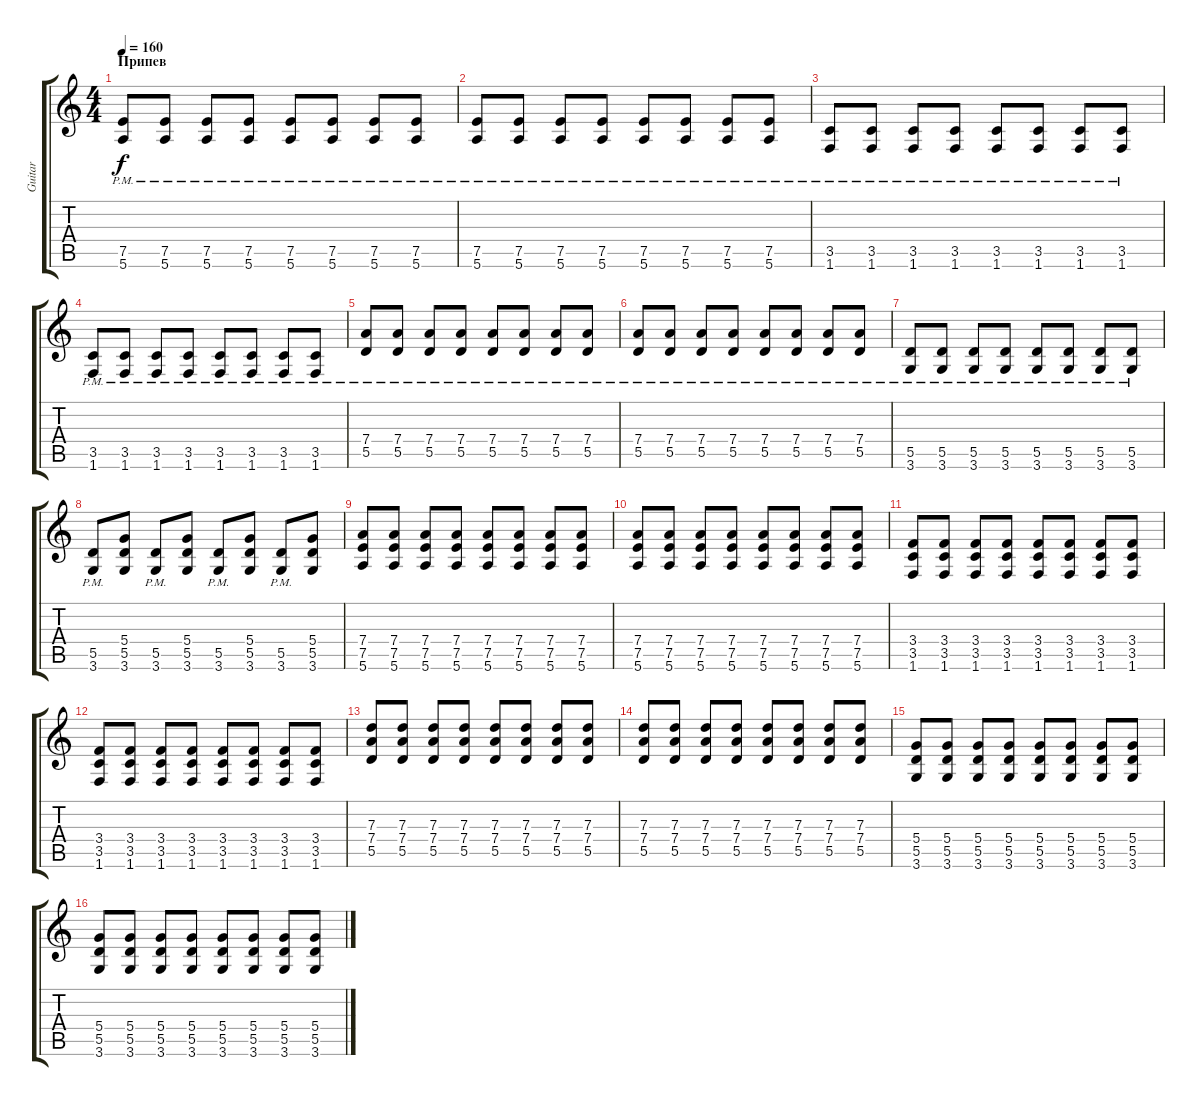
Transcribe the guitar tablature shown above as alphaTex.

\track ("Guitar" "Guitar") {instrument distortionguitar}
\staff {score tabs}
\tuning (E4 B3 G3 D3 A2 E2) {hide}
\ts (4 4)
\section ("" "Припев")
\tempo 160
\clef g2
\ks c
(7.5{pm} 5.6{pm}).8{dy f} (7.5{pm} 5.6{pm}).8 (7.5{pm} 5.6{pm}).8 (7.5{pm} 5.6{pm}).8 (7.5{pm} 5.6{pm}).8 (7.5{pm} 5.6{pm}).8 (7.5{pm} 5.6{pm}).8 (7.5{pm} 5.6{pm}).8 |
(7.5{pm} 5.6{pm}).8 (7.5{pm} 5.6{pm}).8 (7.5{pm} 5.6{pm}).8 (7.5{pm} 5.6{pm}).8 (7.5{pm} 5.6{pm}).8 (7.5{pm} 5.6{pm}).8 (7.5{pm} 5.6{pm}).8 (7.5{pm} 5.6{pm}).8 |
(3.5{pm} 1.6{pm}).8 (3.5{pm} 1.6{pm}).8 (3.5{pm} 1.6{pm}).8 (3.5{pm} 1.6{pm}).8 (3.5{pm} 1.6{pm}).8 (3.5{pm} 1.6{pm}).8 (3.5{pm} 1.6{pm}).8 (3.5{pm} 1.6{pm}).8 |
(3.5{pm} 1.6{pm}).8 (3.5{pm} 1.6{pm}).8 (3.5{pm} 1.6{pm}).8 (3.5{pm} 1.6{pm}).8 (3.5{pm} 1.6{pm}).8 (3.5{pm} 1.6{pm}).8 (3.5{pm} 1.6{pm}).8 (3.5{pm} 1.6{pm}).8 |
(7.4{pm} 5.5{pm}).8 (7.4{pm} 5.5{pm}).8 (7.4{pm} 5.5{pm}).8 (7.4{pm} 5.5{pm}).8 (7.4{pm} 5.5{pm}).8 (7.4{pm} 5.5{pm}).8 (7.4{pm} 5.5{pm}).8 (7.4{pm} 5.5{pm}).8 |
(7.4{pm} 5.5{pm}).8 (7.4{pm} 5.5{pm}).8 (7.4{pm} 5.5{pm}).8 (7.4{pm} 5.5{pm}).8 (7.4{pm} 5.5{pm}).8 (7.4{pm} 5.5{pm}).8 (7.4{pm} 5.5{pm}).8 (7.4{pm} 5.5{pm}).8 |
(5.5{pm} 3.6{pm}).8 (5.5{pm} 3.6{pm}).8 (5.5{pm} 3.6{pm}).8 (5.5{pm} 3.6{pm}).8 (5.5{pm} 3.6{pm}).8 (5.5{pm} 3.6{pm}).8 (5.5{pm} 3.6{pm}).8 (5.5{pm} 3.6{pm}).8 |
(5.5{pm} 3.6{pm}).8 (5.4 5.5 3.6).8 (5.5{pm} 3.6{pm}).8 (5.4 5.5 3.6).8 (5.5{pm} 3.6{pm}).8 (5.4 5.5 3.6).8 (5.5{pm} 3.6{pm}).8 (5.4 5.5 3.6).8 |
(7.4 7.5 5.6).8 (7.4 7.5 5.6).8 (7.4 7.5 5.6).8 (7.4 7.5 5.6).8 (7.4 7.5 5.6).8 (7.4 7.5 5.6).8 (7.4 7.5 5.6).8 (7.4 7.5 5.6).8 |
(7.4 7.5 5.6).8 (7.4 7.5 5.6).8 (7.4 7.5 5.6).8 (7.4 7.5 5.6).8 (7.4 7.5 5.6).8 (7.4 7.5 5.6).8 (7.4 7.5 5.6).8 (7.4 7.5 5.6).8 |
(3.4 3.5 1.6).8 (3.4 3.5 1.6).8 (3.4 3.5 1.6).8 (3.4 3.5 1.6).8 (3.4 3.5 1.6).8 (3.4 3.5 1.6).8 (3.4 3.5 1.6).8 (3.4 3.5 1.6).8 |
(3.4 3.5 1.6).8 (3.4 3.5 1.6).8 (3.4 3.5 1.6).8 (3.4 3.5 1.6).8 (3.4 3.5 1.6).8 (3.4 3.5 1.6).8 (3.4 3.5 1.6).8 (3.4 3.5 1.6).8 |
(7.3 7.4 5.5).8 (7.3 7.4 5.5).8 (7.3 7.4 5.5).8 (7.3 7.4 5.5).8 (7.3 7.4 5.5).8 (7.3 7.4 5.5).8 (7.3 7.4 5.5).8 (7.3 7.4 5.5).8 |
(7.3 7.4 5.5).8 (7.3 7.4 5.5).8 (7.3 7.4 5.5).8 (7.3 7.4 5.5).8 (7.3 7.4 5.5).8 (7.3 7.4 5.5).8 (7.3 7.4 5.5).8 (7.3 7.4 5.5).8 |
(5.4 5.5 3.6).8 (5.4 5.5 3.6).8 (5.4 5.5 3.6).8 (5.4 5.5 3.6).8 (5.4 5.5 3.6).8 (5.4 5.5 3.6).8 (5.4 5.5 3.6).8 (5.4 5.5 3.6).8 |
(5.4 5.5 3.6).8 (5.4 5.5 3.6).8 (5.4 5.5 3.6).8 (5.4 5.5 3.6).8 (5.4 5.5 3.6).8 (5.4 5.5 3.6).8 (5.4 5.5 3.6).8 (5.4 5.5 3.6).8
